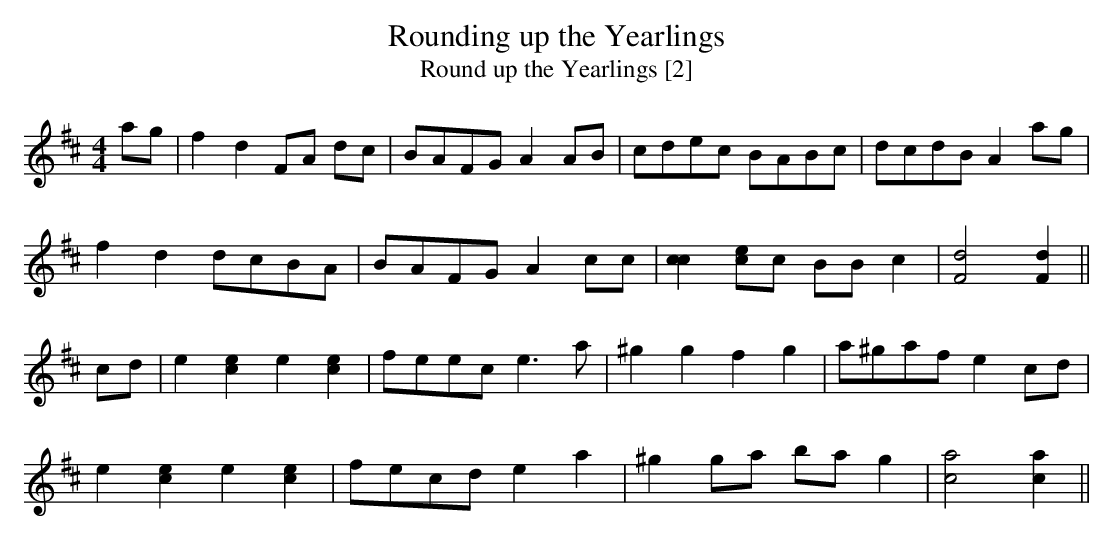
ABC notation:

X:1
T:Rounding up the Yearlings
T:Round up the Yearlings [2]
M:4/4
L:1/8
K:D
ag|f2d2 FA dc|BAFG A2 AB|cdec BABc|dcdB A2 ag|
f2d2 dcBA|BAFG A2 cc|[c2c2] [ce]c BBc2|[F4d4][F2d2]||
cd|e2 [c2e2] e2 [c2e2]|feec e3a|^g2g2 f2g2|a^gaf e2 cd|
e2[c2e2]e2[c2e2]|fecd e2a2|^g2 ga ba g2|[c4a4][c2a2]||
